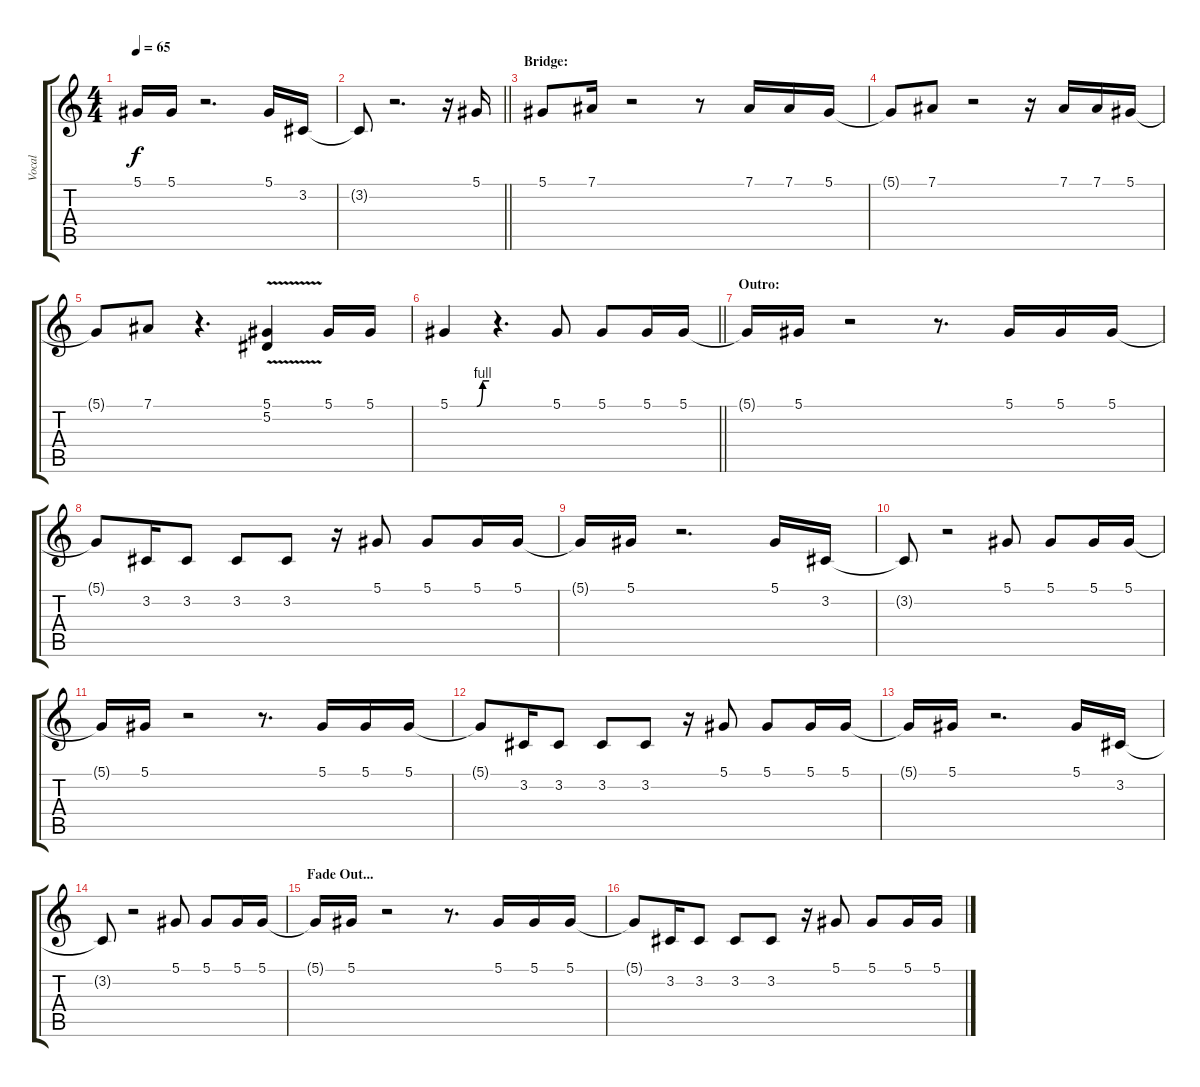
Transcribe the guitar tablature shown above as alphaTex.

\track ("Vocal" "Vocal") {instrument oboe}
\staff {score tabs}
\tuning (Eb4 Bb3 Gb3 Db3 Ab2 Eb2) {hide}
\ts (4 4)
\tempo 65
\clef g2
\ks c
5.1{t}.16{dy f} 5.1.16 r.2{d} 5.1.16 3.2.16 |
\barLineRight lightlight
3.2{t}.8 r.2{d} r.16 5.1.16 |
\section ("" "Bridge:")
5.1.8 7.1.16 r.2 r.8 7.1.16 7.1.16 5.1.16 |
5.1{t}.8 7.1.8 r.2 r.16 7.1.16 7.1.16 5.1.16 |
5.1{t}.8 7.1.8 r.4{d} (5.1{v} 5.2).4 5.1.16 5.1.16 |
\barLineRight lightlight
5.1{be (custom 0 0 41 0 50 4 60 4)}.4 r.4{d} 5.1.8 5.1.8 5.1.16 5.1.16 |
\section ("" "Outro:")
5.1{t}.16 5.1.16 r.2 r.8{d} 5.1.16 5.1.16 5.1.16 |
5.1{t}.8 3.2.16 3.2.8 3.2.8 3.2.8 r.16 5.1.8 5.1.8 5.1.16 5.1.16 |
5.1{t}.16 5.1.16 r.2{d} 5.1.16 3.2.16 |
3.2{t}.8 r.2 5.1.8 5.1.8 5.1.16 5.1.16 |
5.1{t}.16 5.1.16 r.2 r.8{d} 5.1.16 5.1.16 5.1.16 |
5.1{t}.8 3.2.16 3.2.8 3.2.8 3.2.8 r.16 5.1.8 5.1.8 5.1.16 5.1.16 |
5.1{t}.16 5.1.16 r.2{d} 5.1.16 3.2.16 |
3.2{t}.8 r.2 5.1.8 5.1.8 5.1.16 5.1.16 |
\section ("" "Fade Out...")
5.1{t}.16 5.1.16 r.2 r.8{d} 5.1.16 5.1.16 5.1.16 |
5.1{t}.8 3.2.16 3.2.8 3.2.8 3.2.8 r.16 5.1.8 5.1.8 5.1.16 5.1.16
